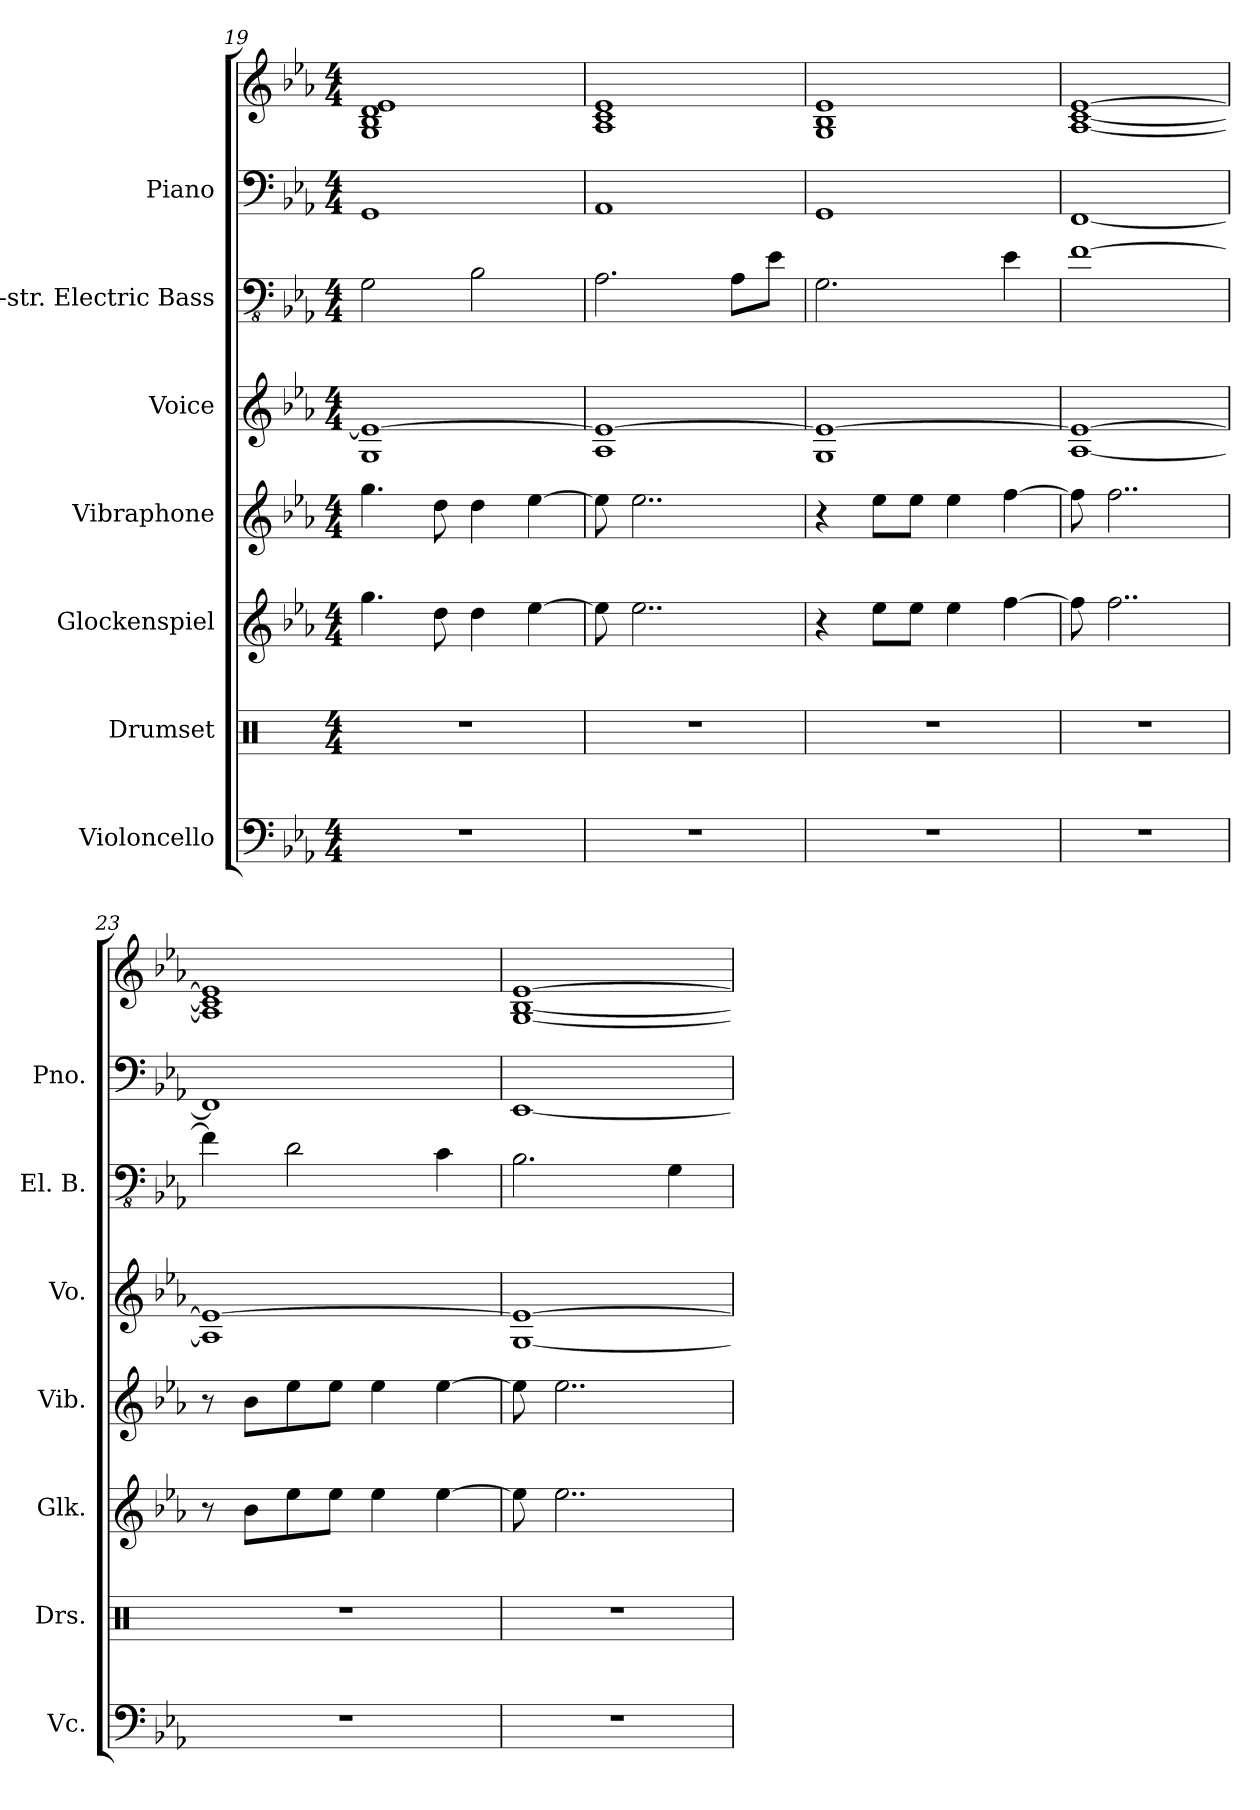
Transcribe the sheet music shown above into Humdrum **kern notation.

**kern	**kern	**kern	**kern	**kern	**kern	**kern	**kern
*part7	*part6	*part5	*part4	*part3	*part2	*part1	*part1
*staff8	*staff7	*staff6	*staff5	*staff4	*staff3	*staff2	*staff1
*I"Violoncello	*I"Drumset	*I"Glockenspiel	*I"Vibraphone	*I"Voice	*I"5-str. Electric Bass	*I"Piano	*
*I'Vc.	*I'Drs.	*I'Glk.	*I'Vib.	*I'Vo.	*I'El. B.	*I'Pno.	*
*clefF4	*clefX	*clefG2	*clefG2	*clefG2	*clefFv4	*clefF4	*clefG2
*	*	*ITrd-14c-24	*	*	*	*	*
*k[b-e-a-]	*k[]	*k[b-e-a-]	*k[b-e-a-]	*k[b-e-a-]	*k[b-e-a-]	*k[b-e-a-]	*k[b-e-a-]
*M4/4	*M4/4	*M4/4	*M4/4	*M4/4	*M4/4	*M4/4	*M4/4
=19	=19	=19	=19	=19	=19	=19	=19
1r	1r	4.gggg\	4.gg\	1G 1e-_	2GG\	1GG	1G 1B- 1d 1e-
.	.	8dddd\	8dd\	.	.	.	.
.	.	4dddd\	4dd\	.	2BB-\	.	.
.	.	[4eeee-\	[4ee-\	.	.	.	.
=20	=20	=20	=20	=20	=20	=20	=20
1r	1r	8eeee-\]	8ee-\]	1A- 1e-_	2.AA-\	1AA-	1A- 1c 1e-
.	.	2..eeee-\	2..ee-\	.	.	.	.
.	.	.	.	.	8AA-\L	.	.
.	.	.	.	.	8E-\J	.	.
=21	=21	=21	=21	=21	=21	=21	=21
1r	1r	4r	4r	1G 1e-_	2.GG\	1GG	1G 1B- 1e-
.	.	8eeee-\L	8ee-\L	.	.	.	.
.	.	8eeee-\J	8ee-\J	.	.	.	.
.	.	4eeee-\	4ee-\	.	.	.	.
.	.	[4ffff\	[4ff\	.	4E-\	.	.
=22	=22	=22	=22	=22	=22	=22	=22
1r	1r	8ffff\]	8ff\]	[1A- 1e-_	[1F	[1FF	[1A- [1c [1e-
.	.	2..ffff\	2..ff\	.	.	.	.
=23	=23	=23	=23	=23	=23	=23	=23
1r	1r	8r	8r	1A-] 1e-_	4F\]	1FF]	1A-] 1c] 1e-]
.	.	8bbb-\L	8b-\L	.	.	.	.
.	.	8eeee-\	8ee-\	.	2D\	.	.
.	.	8eeee-\J	8ee-\J	.	.	.	.
.	.	4eeee-\	4ee-\	.	.	.	.
.	.	[4eeee-\	[4ee-\	.	4C\	.	.
!!LO:PB:g=z
=24	=24	=24	=24	=24	=24	=24	=24
1r	1r	8eeee-\]	8ee-\]	[1G 1e-_	2.BB-\	[1EE-	[1G [1B- [1e-
.	.	2..eeee-\	2..ee-\	.	.	.	.
.	.	.	.	.	4GG\	.	.
=	=	=	=	=	=	=	=
*-	*-	*-	*-	*-	*-	*-	*-
